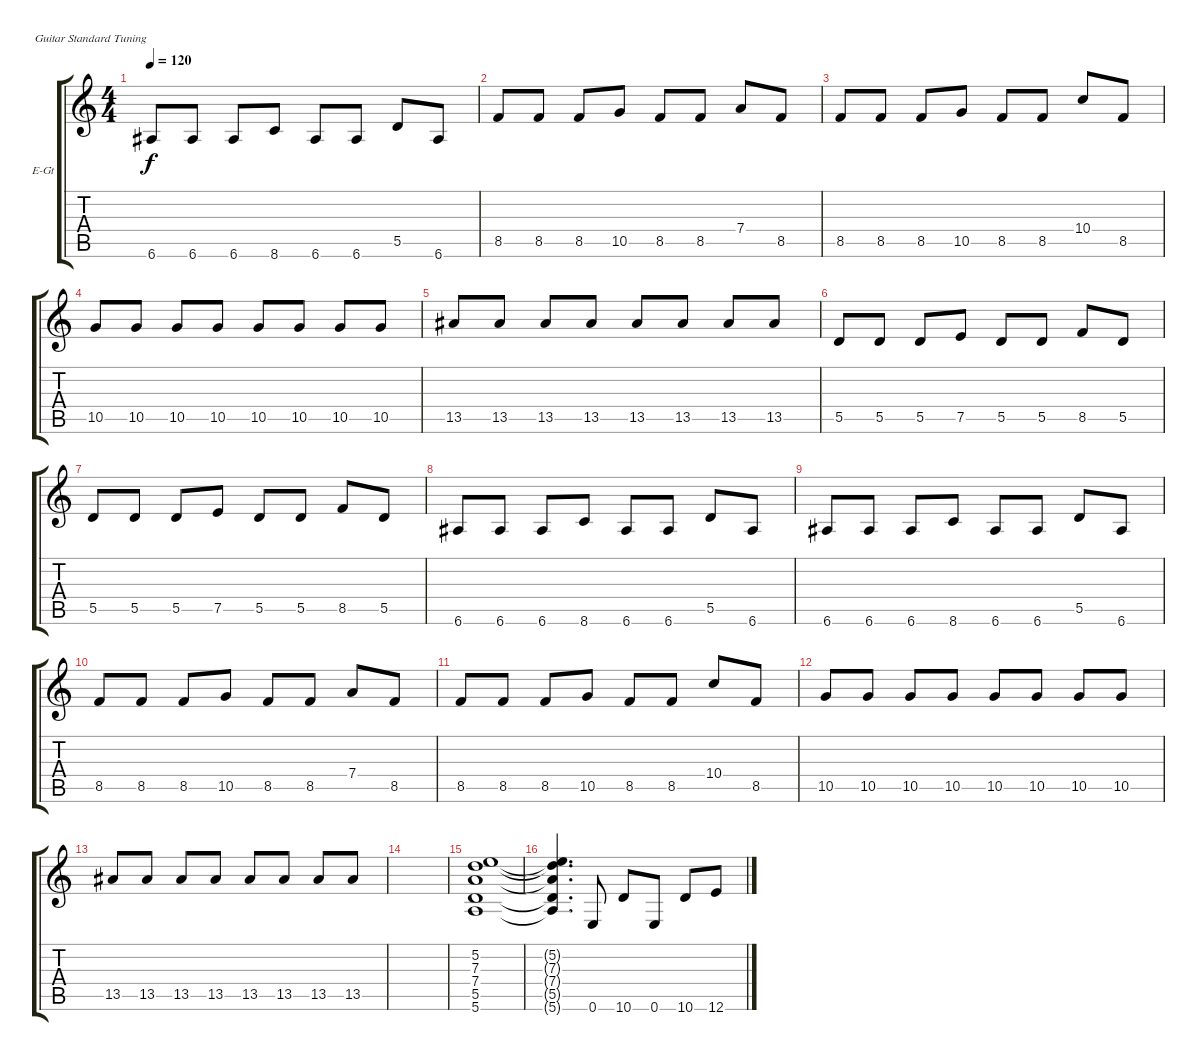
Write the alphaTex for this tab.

\defaultSystemsLayout 4
\bracketExtendMode groupsimilarinstruments
\firstSystemTrackNameOrientation horizontal
\otherSystemsTrackNameOrientation horizontal
\track ("Electric Guitar" "E-Gt") {instrument distortionguitar}
\staff {score tabs}
\tuning (E4 B3 G3 D3 A2 E2)
\ts (4 4)
\tempo 120
\clef g2
\ks c
6.6.8{dy f} 6.6.8 6.6.8 8.6.8 6.6.8 6.6.8 5.5.8 6.6.8 |
8.5.8 8.5.8 8.5.8 10.5.8 8.5.8 8.5.8 7.4.8 8.5.8 |
8.5.8 8.5.8 8.5.8 10.5.8 8.5.8 8.5.8 10.4.8 8.5.8 |
10.5.8 10.5.8 10.5.8 10.5.8 10.5.8 10.5.8 10.5.8 10.5.8 |
13.5.8 13.5.8 13.5.8 13.5.8 13.5.8 13.5.8 13.5.8 13.5.8 |
5.5.8 5.5.8 5.5.8 7.5.8 5.5.8 5.5.8 8.5.8 5.5.8 |
5.5.8 5.5.8 5.5.8 7.5.8 5.5.8 5.5.8 8.5.8 5.5.8 |
6.6.8 6.6.8 6.6.8 8.6.8 6.6.8 6.6.8 5.5.8 6.6.8 |
6.6.8 6.6.8 6.6.8 8.6.8 6.6.8 6.6.8 5.5.8 6.6.8 |
8.5.8 8.5.8 8.5.8 10.5.8 8.5.8 8.5.8 7.4.8 8.5.8 |
8.5.8 8.5.8 8.5.8 10.5.8 8.5.8 8.5.8 10.4.8 8.5.8 |
10.5.8 10.5.8 10.5.8 10.5.8 10.5.8 10.5.8 10.5.8 10.5.8 |
13.5.8 13.5.8 13.5.8 13.5.8 13.5.8 13.5.8 13.5.8 13.5.8 |
|
(5.6 5.5 7.4 7.3 5.2).1 |
(5.6{t} 5.5{t} 7.4{t} 7.3{t} 5.2{t}).4{d} 0.6.8 10.6.8 0.6.8 10.6.8 12.6.8
